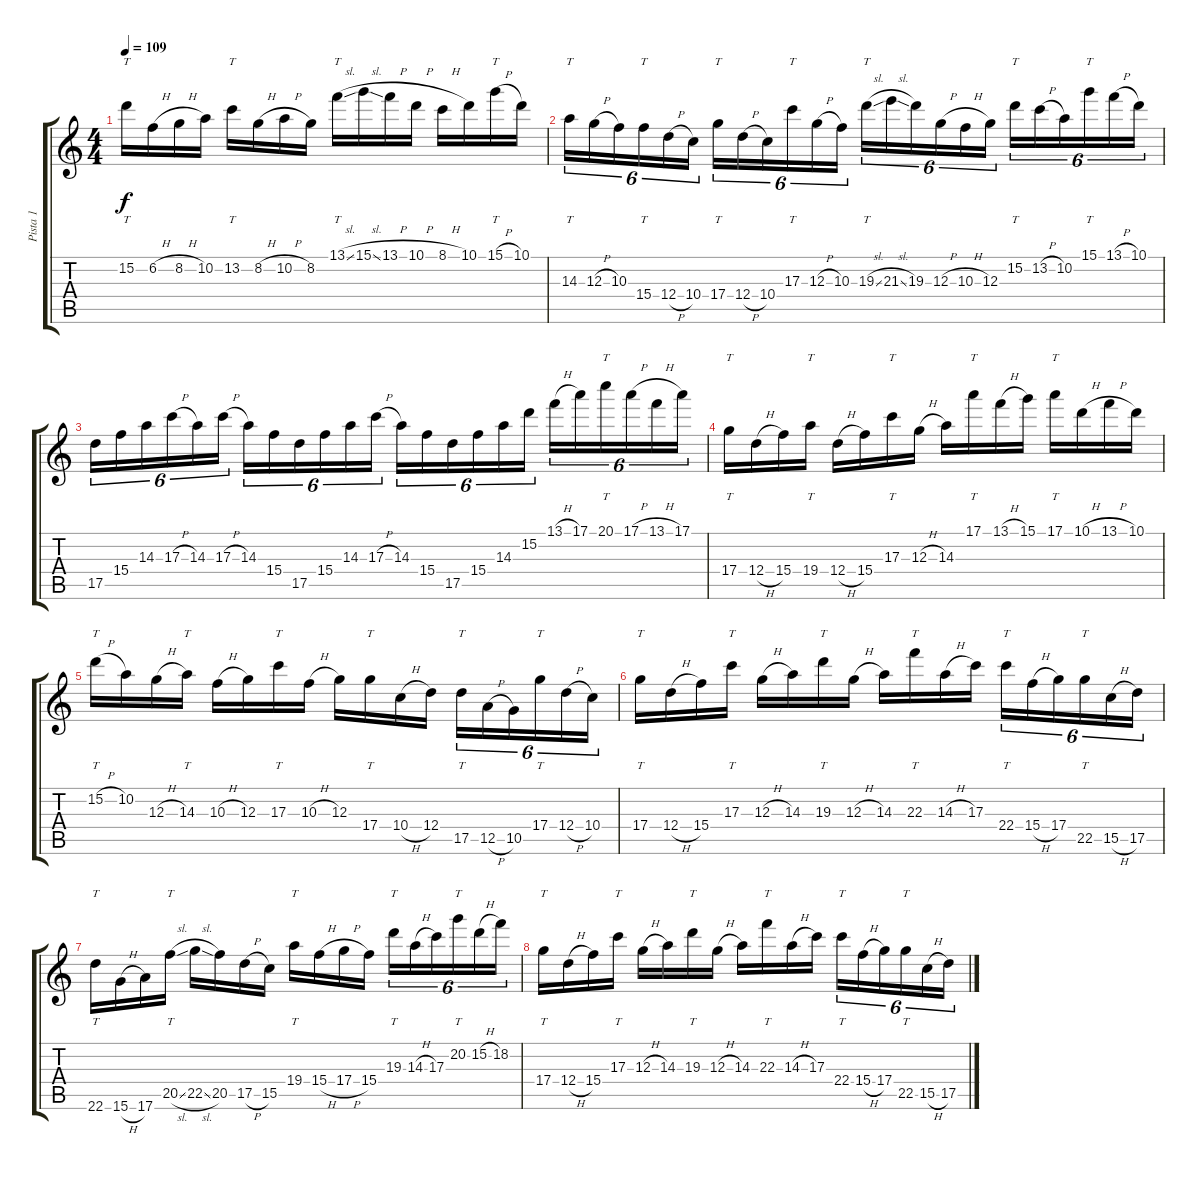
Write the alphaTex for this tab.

\track ("Pista 1" "Pista 1") {instrument distortionguitar}
\staff {score tabs}
\tuning (E4 B3 G3 D3 A2 E2) {hide}
\ts (4 4)
\tempo 109
\clef g2
\ks c
15.2.16{tt dy f} 6.2{h}.16 8.2{h}.16 10.2.16 13.2.16{tt} 8.2{h}.16 10.2{h}.16 8.2.16 13.1{sl}.16{tt} 15.1{sl}.16 13.1{h}.16 10.1{h}.16 8.1{h}.16 10.1.16 15.1{h}.16{tt} 10.1.16 |
14.3.16{tt tu (6 4)} 12.3{h}.16{tu (6 4)} 10.3.16{tu (6 4)} 15.4.16{tt tu (6 4)} 12.4{h}.16{tu (6 4)} 10.4.16{tu (6 4)} 17.4.16{tt tu (6 4)} 12.4{h}.16{tu (6 4)} 10.4.16{tu (6 4)} 17.3.16{tt tu (6 4)} 12.3{h}.16{tu (6 4)} 10.3.16{tu (6 4)} 19.3{sl}.16{tt tu (6 4)} 21.3{sl}.16{tu (6 4)} 19.3.16{tu (6 4)} 12.3{h}.16{tu (6 4)} 10.3{h}.16{tu (6 4)} 12.3.16{tu (6 4)} 15.2.16{tt tu (6 4)} 13.2{h}.16{tu (6 4)} 10.2.16{tu (6 4)} 15.1.16{tt tu (6 4)} 13.1{h}.16{tu (6 4)} 10.1.16{tu (6 4)} |
17.5.16{tu (6 4)} 15.4.16{tu (6 4)} 14.3.16{tu (6 4)} 17.3{h}.16{tu (6 4)} 14.3.16{tu (6 4)} 17.3{h}.16{tu (6 4)} 14.3.16{tu (6 4)} 15.4.16{tu (6 4)} 17.5.16{tu (6 4)} 15.4.16{tu (6 4)} 14.3.16{tu (6 4)} 17.3{h}.16{tu (6 4)} 14.3.16{tu (6 4)} 15.4.16{tu (6 4)} 17.5.16{tu (6 4)} 15.4.16{tu (6 4)} 14.3.16{tu (6 4)} 15.2.16{tu (6 4)} 13.1{h}.16{tu (6 4)} 17.1.16{tu (6 4)} 20.1.16{tt tu (6 4)} 17.1{h}.16{tu (6 4)} 13.1{h}.16{tu (6 4)} 17.1.16{tu (6 4)} |
17.4.16{tt} 12.4{h}.16 15.4.16 19.4.16{tt} 12.4{h}.16 15.4.16 17.3.16{tt} 12.3{h}.16 14.3.16 17.1.16{tt} 13.1{h}.16 15.1.16 17.1.16{tt} 10.1{h}.16 13.1{h}.16 10.1.16 |
15.2{h}.16{tt} 10.2.16 12.3{h}.16 14.3.16{tt} 10.3{h}.16 12.3.16 17.3.16{tt} 10.3{h}.16 12.3.16 17.4.16{tt} 10.4{h}.16 12.4.16 17.5.16{tt tu (6 4)} 12.5{h}.16{tu (6 4)} 10.5.16{tu (6 4)} 17.4.16{tt tu (6 4)} 12.4{h}.16{tu (6 4)} 10.4.16{tu (6 4)} |
17.4.16{tt} 12.4{h}.16 15.4.16 17.3.16{tt} 12.3{h}.16 14.3.16 19.3.16{tt} 12.3{h}.16 14.3.16 22.3.16{tt} 14.3{h}.16 17.3.16 22.4.16{tt tu (6 4)} 15.4{h}.16{tu (6 4)} 17.4.16{tu (6 4)} 22.5.16{tt tu (6 4)} 15.5{h}.16{tu (6 4)} 17.5.16{tu (6 4)} |
22.6.16{tt} 15.6{h}.16 17.6.16 20.5{sl}.16{tt} 22.5{sl}.16 20.5.16 17.5{h}.16 15.5.16 19.4.16{tt} 15.4{h}.16 17.4{h}.16 15.4.16 19.3.16{tt tu (6 4)} 14.3{h}.16{tu (6 4)} 17.3.16{tu (6 4)} 20.2.16{tt tu (6 4)} 15.2{h}.16{tu (6 4)} 18.2.16{tu (6 4)} |
17.4.16{tt} 12.4{h}.16 15.4.16 17.3.16{tt} 12.3{h}.16 14.3.16 19.3.16{tt} 12.3{h}.16 14.3.16 22.3.16{tt} 14.3{h}.16 17.3.16 22.4.16{tt tu (6 4)} 15.4{h}.16{tu (6 4)} 17.4.16{tu (6 4)} 22.5.16{tt tu (6 4)} 15.5{h}.16{tu (6 4)} 17.5.16{tu (6 4)}
